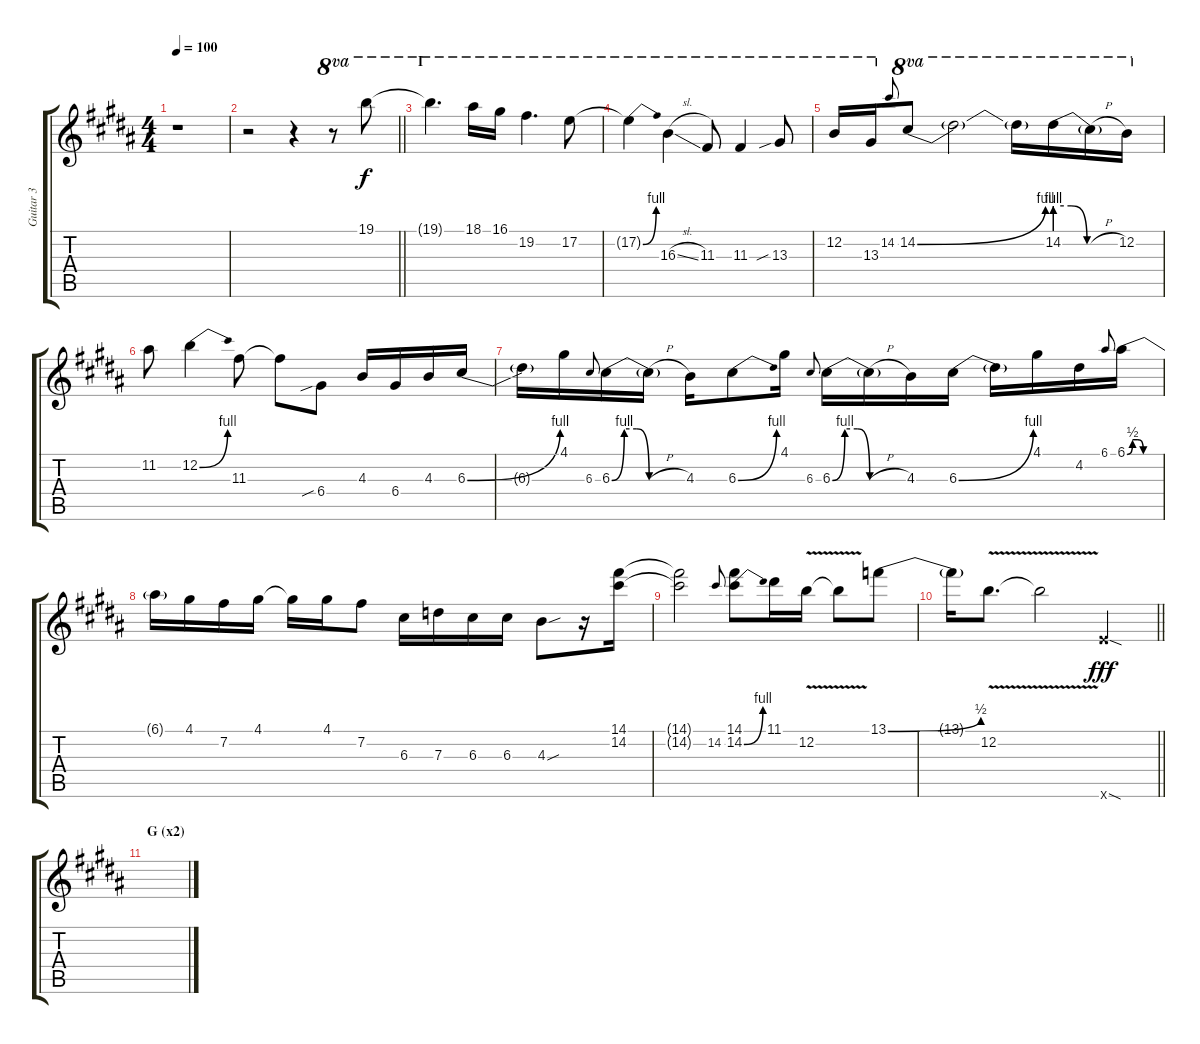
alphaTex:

\track ("Guitar 3" "Guitar 3") {instrument distortionguitar}
\staff {score tabs}
\tuning (E4 B3 G3 D3 A2 E2) {hide}
\ts (4 4)
\tempo 100
\clef g2
\ks b
r.1{dy f} |
\barLineRight lightlight
r.2 r.4 r.8{ot 8va volume 11 balance 8} 19.1.8{ot 8va} |
\section ("" "I")
19.1{t}.4{d ot 8va} 18.1.16{ot 8va} 16.1.16{ot 8va} 19.2.4{d ot 8va} 17.2.8{ot 8va} |
17.2{be (bend 0 0 60 4) t}.4{ot 8va} 16.3{sl}.4{ot 8va} 11.3.8{ot 8va} 11.3.4{ot 8va} 13.3{sib}.8{ot 8va} |
12.2.16{ot 8va} 13.3.16{ot 8va} 14.2.8{gr onbeat} 14.2{be (bend 0 0 60 4)}.8{ot 8va} 14.2{t}.2{ot 8va} 14.2{t}.16{ot 8va} 14.2{be (custom 0 4 15 4 30 0 60 0)}.16{ot 8va} 14.2{h t}.16{ot 8va} 12.2.16{ot 8va} |
11.2.8 12.2{be (bend 0 0 60 4)}.4 11.3.8 11.3{t}.8 6.4{sib}.8 4.3.16 6.4.16 4.3.16 6.3{be (bend 0 0 60 4)}.16 |
6.3{t}.16 4.1.16 6.3.8{gr onbeat} 6.3{be (custom 0 0 10 4 20 4 30 0 60 0)}.16 6.3{h t}.16 4.3.16 6.3{be (bend 0 0 60 4)}.8 4.1.16 6.3.8{gr onbeat} 6.3{be (custom 0 0 10 4 20 4 30 0 60 0)}.16 6.3{h t}.16 4.3.16 6.3{be (bend 0 0 60 4)}.16 6.3{t}.16 4.1.16 4.2.16 6.1.8{gr onbeat} 6.1{be (custom 0 0 10 2 20 2 30 0 60 0)}.16 |
6.1{t}.16 4.1.16 7.2.16 4.1.16 4.1{t}.16 4.1.16 7.2.8 6.3.16 7.3.16 6.3.16 6.3.16 4.3{sou}.8 r.16 (14.1 14.2).16 |
(14.1{t} 14.2{t}).2 14.2.8{gr onbeat} (14.1 14.2{be (bend 0 0 60 4)}).8 11.1.16 12.2{v}.16 12.2{t}.8 13.1{be (bend 0 0 60 2)}.8 |
\barLineRight lightlight
13.1{t}.16 12.2{v}.8{d} 12.2{t}.2 12.6{sod x}.4{dy fff} |
\section ("" "G (x2)")
